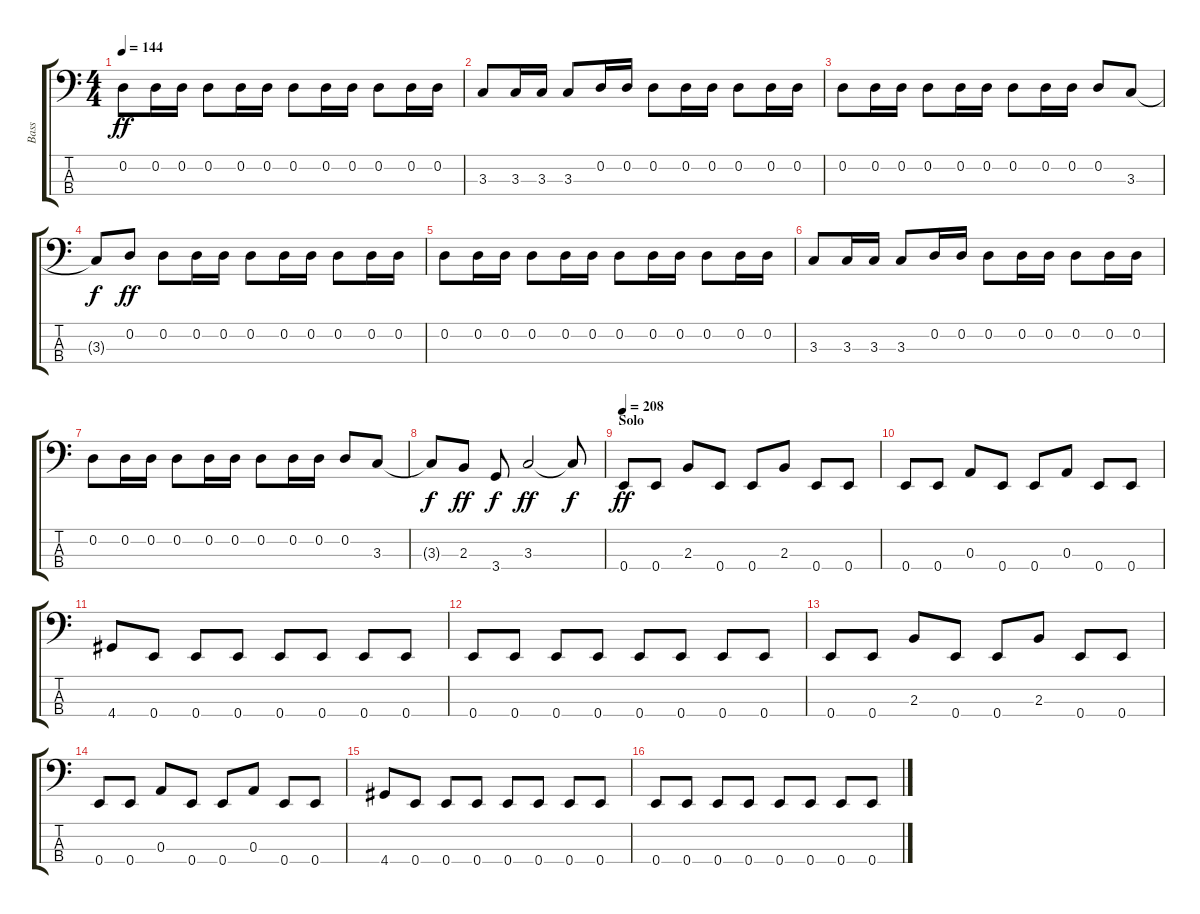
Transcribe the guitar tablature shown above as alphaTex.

\track ("Bass" "Bass") {instrument electricbassfinger}
\staff {score tabs}
\tuning (G2 D2 A1 E1) {hide}
\ts (4 4)
\tempo 144
\clef f4
\ks c
0.2.8{dy ff} 0.2.16 0.2.16 0.2.8 0.2.16 0.2.16 0.2.8 0.2.16 0.2.16 0.2.8 0.2.16 0.2.16 |
3.3.8 3.3.16 3.3.16 3.3.8 0.2.16 0.2.16 0.2.8 0.2.16 0.2.16 0.2.8 0.2.16 0.2.16 |
0.2.8 0.2.16 0.2.16 0.2.8 0.2.16 0.2.16 0.2.8 0.2.16 0.2.16 0.2.8 3.3.8 |
3.3{t}.8{dy f} 0.2.8{dy ff} 0.2.8 0.2.16 0.2.16 0.2.8 0.2.16 0.2.16 0.2.8 0.2.16 0.2.16 |
0.2.8 0.2.16 0.2.16 0.2.8 0.2.16 0.2.16 0.2.8 0.2.16 0.2.16 0.2.8 0.2.16 0.2.16 |
3.3.8 3.3.16 3.3.16 3.3.8 0.2.16 0.2.16 0.2.8 0.2.16 0.2.16 0.2.8 0.2.16 0.2.16 |
0.2.8 0.2.16 0.2.16 0.2.8 0.2.16 0.2.16 0.2.8 0.2.16 0.2.16 0.2.8 3.3.8 |
3.3{t}.8{dy f} 2.3.8{dy ff} 3.4.8{dy f} 3.3.2{dy ff} 3.3{t}.8{dy f} |
\section ("" "Solo")
\tempo 204
\tempo 208
0.4.8{dy ff} 0.4.8 2.3.8 0.4.8 0.4.8 2.3.8 0.4.8 0.4.8 |
0.4.8 0.4.8 0.3.8 0.4.8 0.4.8 0.3.8 0.4.8 0.4.8 |
4.4.8 0.4.8 0.4.8 0.4.8 0.4.8 0.4.8 0.4.8 0.4.8 |
0.4.8 0.4.8 0.4.8 0.4.8 0.4.8 0.4.8 0.4.8 0.4.8 |
0.4.8 0.4.8 2.3.8 0.4.8 0.4.8 2.3.8 0.4.8 0.4.8 |
0.4.8 0.4.8 0.3.8 0.4.8 0.4.8 0.3.8 0.4.8 0.4.8 |
4.4.8 0.4.8 0.4.8 0.4.8 0.4.8 0.4.8 0.4.8 0.4.8 |
0.4.8 0.4.8 0.4.8 0.4.8 0.4.8 0.4.8 0.4.8 0.4.8
